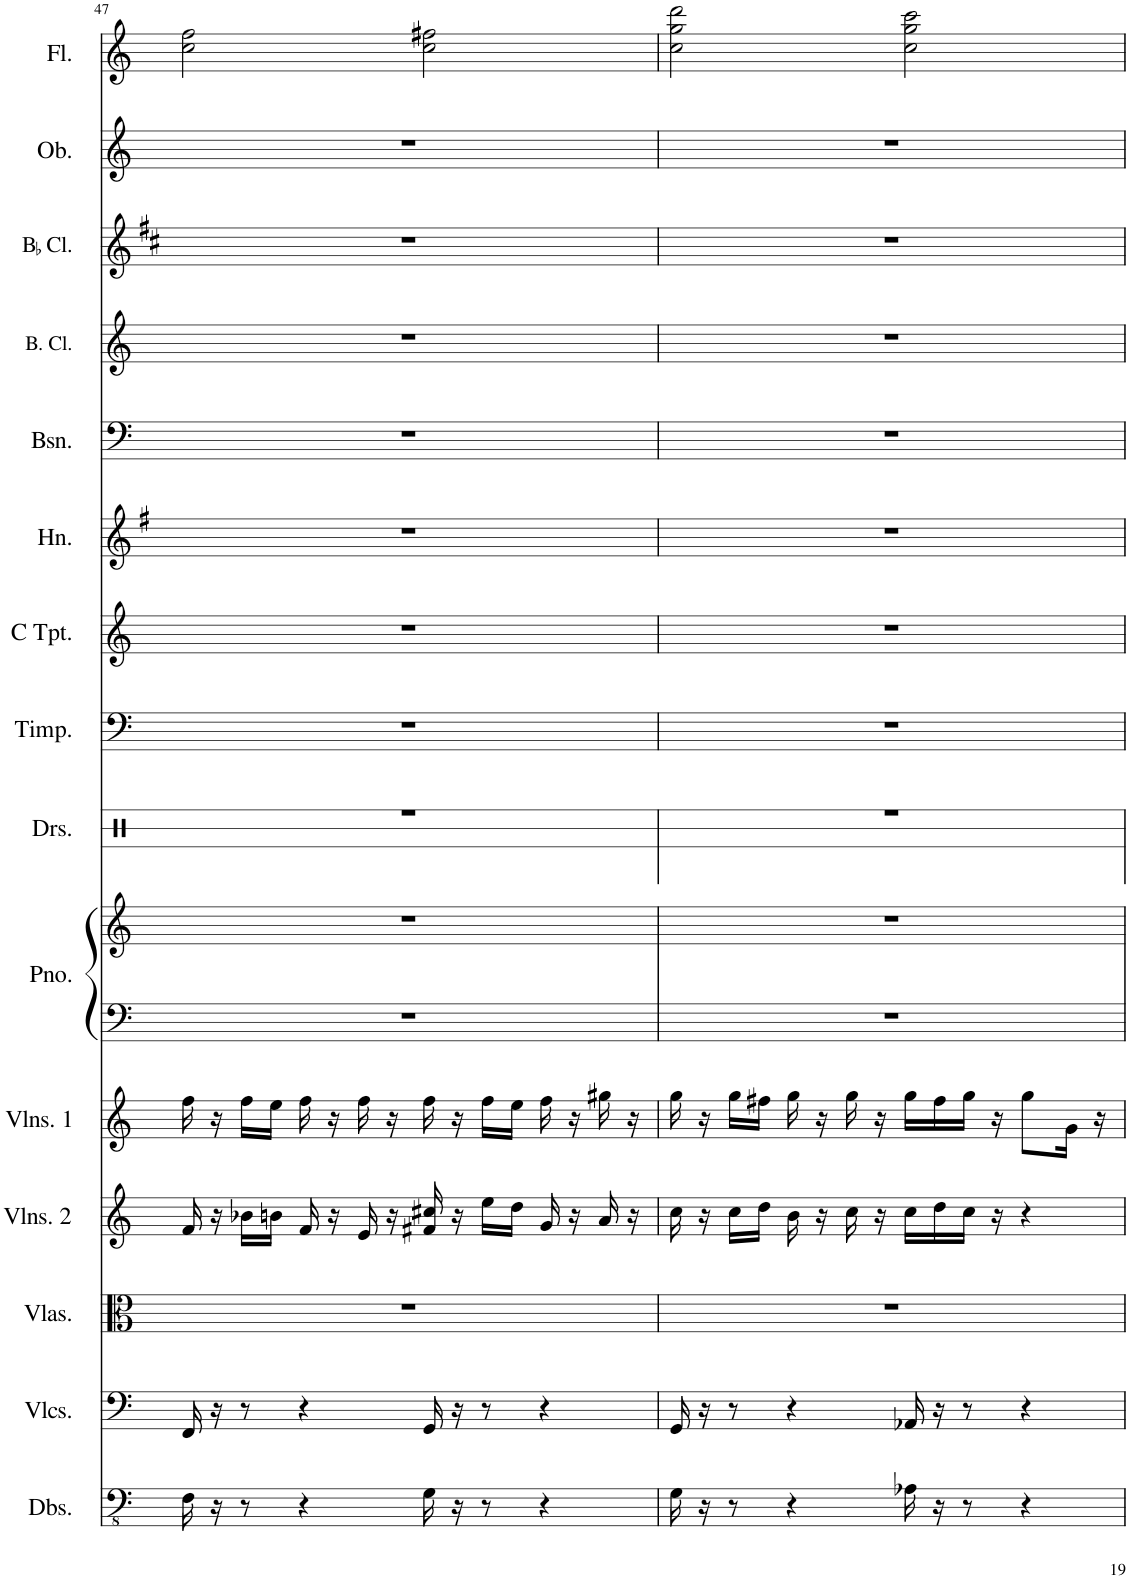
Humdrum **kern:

**kern	**kern	**kern	**kern	**kern	**kern	**kern	**kern	**kern	**kern	**kern	**kern	**kern	**kern	**kern	**kern
*part15	*part14	*part13	*part12	*part11	*part10	*part10	*part9	*part8	*part7	*part6	*part5	*part4	*part3	*part2	*part1
*staff16	*staff15	*staff14	*staff13	*staff12	*staff11	*staff10	*staff9	*staff8	*staff7	*staff6	*staff5	*staff4	*staff3	*staff2	*staff1
*I"Double Basses	*I"Violoncellos	*I"Violas	*I"Violins 2	*I"Violins 1	*I"Piano	*	*I"Drumset	*I"Timpani	*I"C Trumpet	*I"Horn	*I"Bassoon	*I"Bass Clarinet	*I"BaccidentalFlat Clarinet	*I"Oboe	*I"Flute
*I'Dbs.	*I'Vlcs.	*I'Vlas.	*I'Vlns. 2	*I'Vlns. 1	*I'Pno.	*	*I'Drs.	*I'Timp.	*I'C Tpt.	*I'Hn.	*I'Bsn.	*I'B. Cl.	*I'BaccidentalFlat Cl.	*I'Ob.	*I'Fl.
!!LO:PB:g=z
*clefFv4	*clefF4	*clefC3	*clefG2	*clefG2	*clefF4	*clefG2	*clefX	*clefF4	*clefG2	*clefG2	*clefF4	*clefG2	*clefG2	*clefG2	*clefG2
*	*	*	*	*	*	*	*	*	*	*Trd4c7	*	*Trd8c14	*Trd1c2	*	*
*k[]	*k[]	*k[]	*k[]	*k[]	*k[]	*k[]	*k[]	*k[]	*k[]	*k[f#]	*k[]	*k[]	*k[f#c#]	*k[]	*k[]
*M4/4	*M4/4	*M4/4	*M4/4	*M4/4	*M4/4	*M4/4	*M4/4	*M4/4	*M4/4	*M4/4	*M4/4	*M4/4	*M4/4	*M4/4	*M4/4
=47	=47	=47	=47	=47	=47	=47	=47	=47	=47	=47	=47	=47	=47	=47	=47
16FF\	16FF/	1r	16f/	16ff\	1r	1r	1r	1r	1r	1r	1r	1r	1r	1r	2cc\ 2ff\
16r	16r	.	16r	16r	.	.	.	.	.	.	.	.	.	.	.
8r	8r	.	16b-X\LL	16ff\LL	.	.	.	.	.	.	.	.	.	.	.
.	.	.	16bn\JJ	16ee\JJ	.	.	.	.	.	.	.	.	.	.	.
4r	4r	.	16f/	16ff\	.	.	.	.	.	.	.	.	.	.	.
.	.	.	16r	16r	.	.	.	.	.	.	.	.	.	.	.
.	.	.	16e/	16ff\	.	.	.	.	.	.	.	.	.	.	.
.	.	.	16r	16r	.	.	.	.	.	.	.	.	.	.	.
16GG\	16GG/	.	16f#X/ 16cc#X/	16ff\	.	.	.	.	.	.	.	.	.	.	2cc\ 2ff#X\
16r	16r	.	16r	16r	.	.	.	.	.	.	.	.	.	.	.
8r	8r	.	16ee\LL	16ff\LL	.	.	.	.	.	.	.	.	.	.	.
.	.	.	16dd\JJ	16ee\JJ	.	.	.	.	.	.	.	.	.	.	.
4r	4r	.	16g/	16ff\	.	.	.	.	.	.	.	.	.	.	.
.	.	.	16r	16r	.	.	.	.	.	.	.	.	.	.	.
.	.	.	16a/	16gg#X\	.	.	.	.	.	.	.	.	.	.	.
.	.	.	16r	16r	.	.	.	.	.	.	.	.	.	.	.
=48	=48	=48	=48	=48	=48	=48	=48	=48	=48	=48	=48	=48	=48	=48	=48
16GG\	16GG/	1r	16cc\	16gg\	1r	1r	1r	1r	1r	1r	1r	1r	1r	1r	2cc\ 2gg\ 2ddd\
16r	16r	.	16r	16r	.	.	.	.	.	.	.	.	.	.	.
8r	8r	.	16cc\LL	16gg\LL	.	.	.	.	.	.	.	.	.	.	.
.	.	.	16dd\JJ	16ff#X\JJ	.	.	.	.	.	.	.	.	.	.	.
4r	4r	.	16b\	16gg\	.	.	.	.	.	.	.	.	.	.	.
.	.	.	16r	16r	.	.	.	.	.	.	.	.	.	.	.
.	.	.	16cc\	16gg\	.	.	.	.	.	.	.	.	.	.	.
.	.	.	16r	16r	.	.	.	.	.	.	.	.	.	.	.
16AA-X\	16AA-X/	.	16cc\LL	16gg\LL	.	.	.	.	.	.	.	.	.	.	2cc\ 2gg\ 2ccc\
16r	16r	.	16dd\	16ff#\	.	.	.	.	.	.	.	.	.	.	.
8r	8r	.	16cc\JJ	16gg\JJ	.	.	.	.	.	.	.	.	.	.	.
.	.	.	16r	16r	.	.	.	.	.	.	.	.	.	.	.
4r	4r	.	4r	8gg\L	.	.	.	.	.	.	.	.	.	.	.
.	.	.	.	16g\Jk	.	.	.	.	.	.	.	.	.	.	.
.	.	.	.	16r	.	.	.	.	.	.	.	.	.	.	.
=	=	=	=	=	=	=	=	=	=	=	=	=	=	=	=
*-	*-	*-	*-	*-	*-	*-	*-	*-	*-	*-	*-	*-	*-	*-	*-
